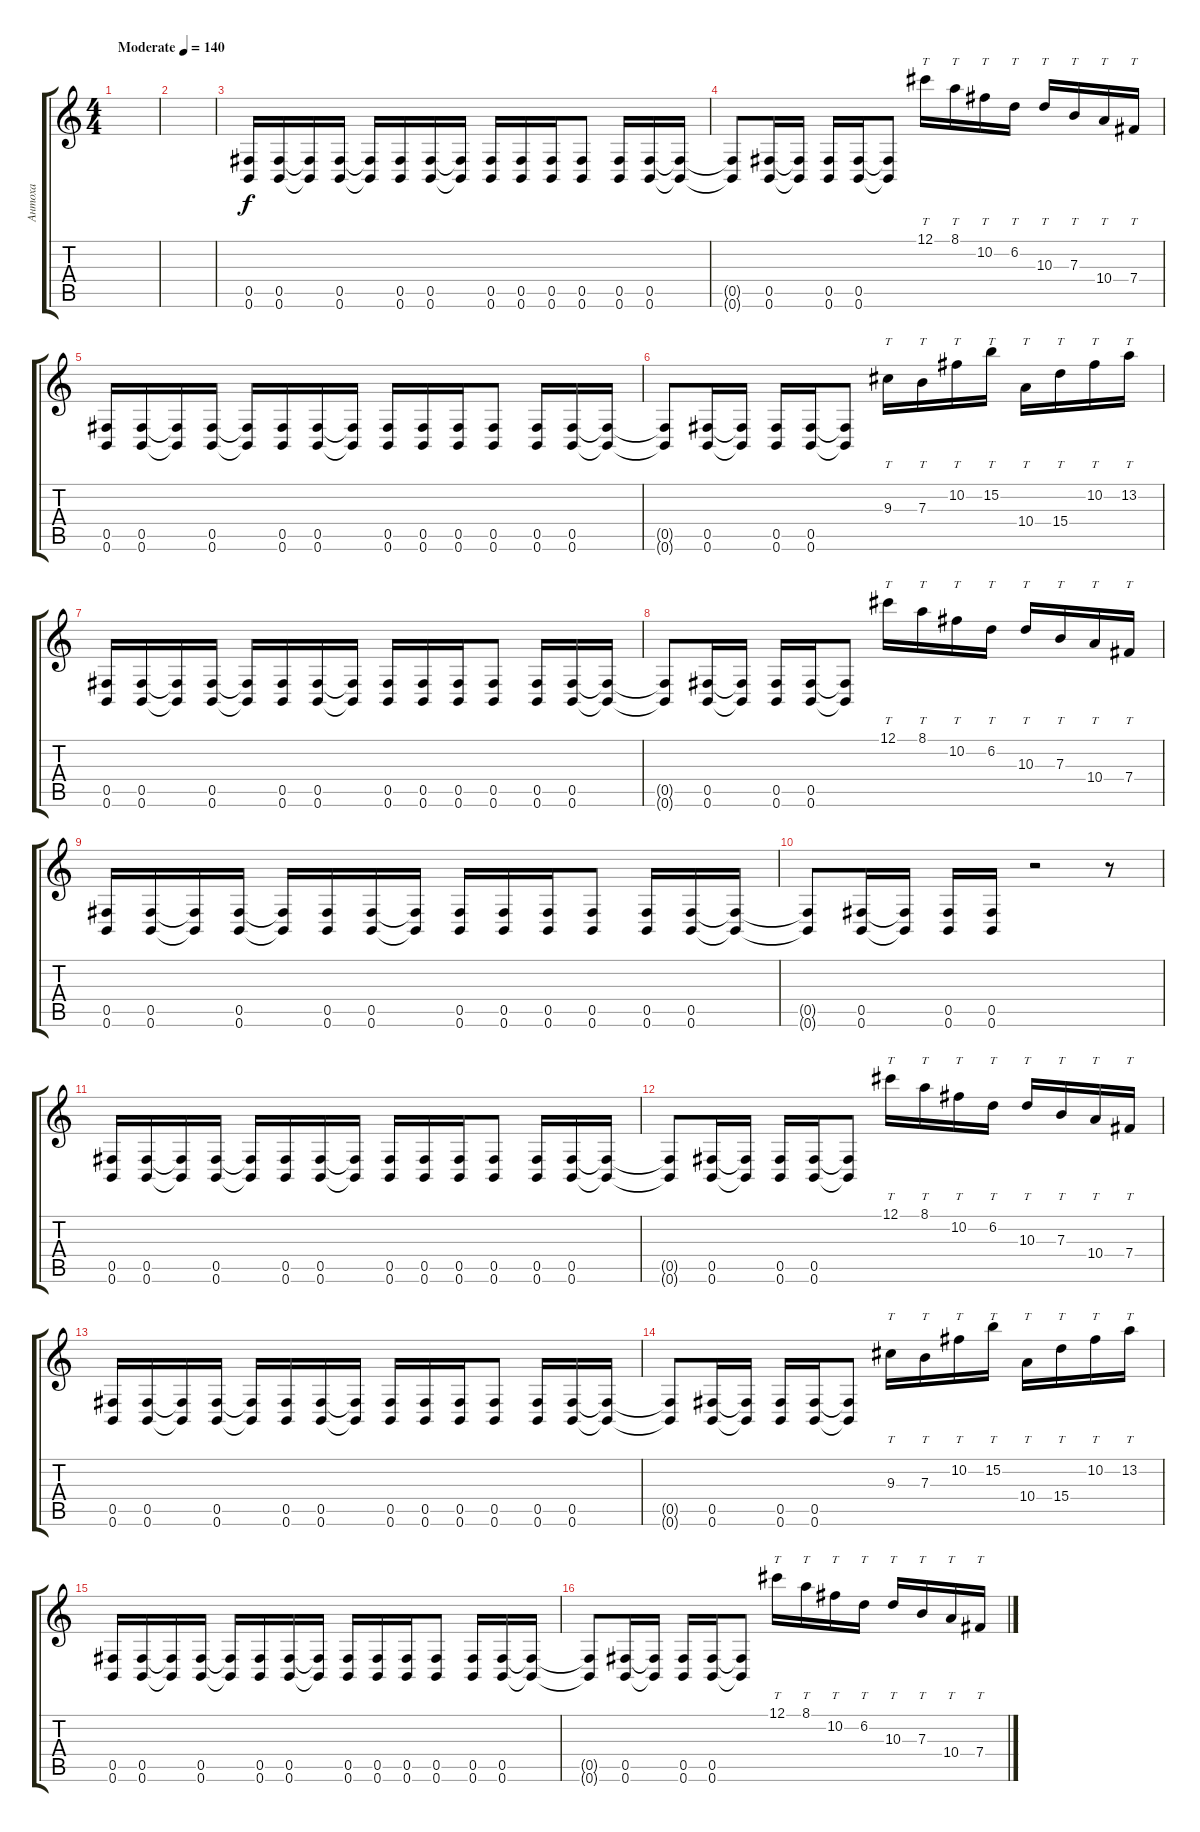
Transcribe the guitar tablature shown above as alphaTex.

\track ("Антоха" "Антоха") {instrument distortionguitar}
\staff {score tabs}
\tuning (Db4 Ab3 E3 B2 Gb2 B1) {hide}
\ts (4 4)
\tempo (140 "Moderate")
\clef g2
\ks c
|
|
(0.5 0.6).16 (0.5 0.6).16 (0.5{t} 0.6{t}).16 (0.5 0.6).16 (0.5{t} 0.6{t}).16 (0.5 0.6).16 (0.5 0.6).16 (0.5{t} 0.6{t}).16 (0.5 0.6).16 (0.5 0.6).16 (0.5 0.6).16 (0.5 0.6).8 (0.5 0.6).16 (0.5 0.6).16 (0.5{t} 0.6{t}).16 |
(0.5{t} 0.6{t}).8 (0.5 0.6).16 (0.5{t} 0.6{t}).16 (0.5 0.6).16 (0.5 0.6).16 (0.5{t} 0.6{t}).8 12.1.16{tt} 8.1.16{tt} 10.2.16{tt} 6.2.16{tt} 10.3.16{tt} 7.3.16{tt} 10.4.16{tt} 7.4.16{tt} |
(0.5 0.6).16 (0.5 0.6).16 (0.5{t} 0.6{t}).16 (0.5 0.6).16 (0.5{t} 0.6{t}).16 (0.5 0.6).16 (0.5 0.6).16 (0.5{t} 0.6{t}).16 (0.5 0.6).16 (0.5 0.6).16 (0.5 0.6).16 (0.5 0.6).8 (0.5 0.6).16 (0.5 0.6).16 (0.5{t} 0.6{t}).16 |
(0.5{t} 0.6{t}).8 (0.5 0.6).16 (0.5{t} 0.6{t}).16 (0.5 0.6).16 (0.5 0.6).16 (0.5{t} 0.6{t}).8 9.3.16{tt} 7.3.16{tt} 10.2.16{tt} 15.2.16{tt} 10.4.16{tt} 15.4.16{tt} 10.2.16{tt} 13.2.16{tt} |
(0.5 0.6).16 (0.5 0.6).16 (0.5{t} 0.6{t}).16 (0.5 0.6).16 (0.5{t} 0.6{t}).16 (0.5 0.6).16 (0.5 0.6).16 (0.5{t} 0.6{t}).16 (0.5 0.6).16 (0.5 0.6).16 (0.5 0.6).16 (0.5 0.6).8 (0.5 0.6).16 (0.5 0.6).16 (0.5{t} 0.6{t}).16 |
(0.5{t} 0.6{t}).8 (0.5 0.6).16 (0.5{t} 0.6{t}).16 (0.5 0.6).16 (0.5 0.6).16 (0.5{t} 0.6{t}).8 12.1.16{tt} 8.1.16{tt} 10.2.16{tt} 6.2.16{tt} 10.3.16{tt} 7.3.16{tt} 10.4.16{tt} 7.4.16{tt} |
(0.5 0.6).16 (0.5 0.6).16 (0.5{t} 0.6{t}).16 (0.5 0.6).16 (0.5{t} 0.6{t}).16 (0.5 0.6).16 (0.5 0.6).16 (0.5{t} 0.6{t}).16 (0.5 0.6).16 (0.5 0.6).16 (0.5 0.6).16 (0.5 0.6).8 (0.5 0.6).16 (0.5 0.6).16 (0.5{t} 0.6{t}).16 |
(0.5{t} 0.6{t}).8 (0.5 0.6).16 (0.5{t} 0.6{t}).16 (0.5 0.6).16 (0.5 0.6).16 r.2 r.8 |
(0.5 0.6).16 (0.5 0.6).16 (0.5{t} 0.6{t}).16 (0.5 0.6).16 (0.5{t} 0.6{t}).16 (0.5 0.6).16 (0.5 0.6).16 (0.5{t} 0.6{t}).16 (0.5 0.6).16 (0.5 0.6).16 (0.5 0.6).16 (0.5 0.6).8 (0.5 0.6).16 (0.5 0.6).16 (0.5{t} 0.6{t}).16 |
(0.5{t} 0.6{t}).8 (0.5 0.6).16 (0.5{t} 0.6{t}).16 (0.5 0.6).16 (0.5 0.6).16 (0.5{t} 0.6{t}).8 12.1.16{tt} 8.1.16{tt} 10.2.16{tt} 6.2.16{tt} 10.3.16{tt} 7.3.16{tt} 10.4.16{tt} 7.4.16{tt} |
(0.5 0.6).16 (0.5 0.6).16 (0.5{t} 0.6{t}).16 (0.5 0.6).16 (0.5{t} 0.6{t}).16 (0.5 0.6).16 (0.5 0.6).16 (0.5{t} 0.6{t}).16 (0.5 0.6).16 (0.5 0.6).16 (0.5 0.6).16 (0.5 0.6).8 (0.5 0.6).16 (0.5 0.6).16 (0.5{t} 0.6{t}).16 |
(0.5{t} 0.6{t}).8 (0.5 0.6).16 (0.5{t} 0.6{t}).16 (0.5 0.6).16 (0.5 0.6).16 (0.5{t} 0.6{t}).8 9.3.16{tt} 7.3.16{tt} 10.2.16{tt} 15.2.16{tt} 10.4.16{tt} 15.4.16{tt} 10.2.16{tt} 13.2.16{tt} |
(0.5 0.6).16 (0.5 0.6).16 (0.5{t} 0.6{t}).16 (0.5 0.6).16 (0.5{t} 0.6{t}).16 (0.5 0.6).16 (0.5 0.6).16 (0.5{t} 0.6{t}).16 (0.5 0.6).16 (0.5 0.6).16 (0.5 0.6).16 (0.5 0.6).8 (0.5 0.6).16 (0.5 0.6).16 (0.5{t} 0.6{t}).16 |
(0.5{t} 0.6{t}).8 (0.5 0.6).16 (0.5{t} 0.6{t}).16 (0.5 0.6).16 (0.5 0.6).16 (0.5{t} 0.6{t}).8 12.1.16{tt} 8.1.16{tt} 10.2.16{tt} 6.2.16{tt} 10.3.16{tt} 7.3.16{tt} 10.4.16{tt} 7.4.16{tt}
